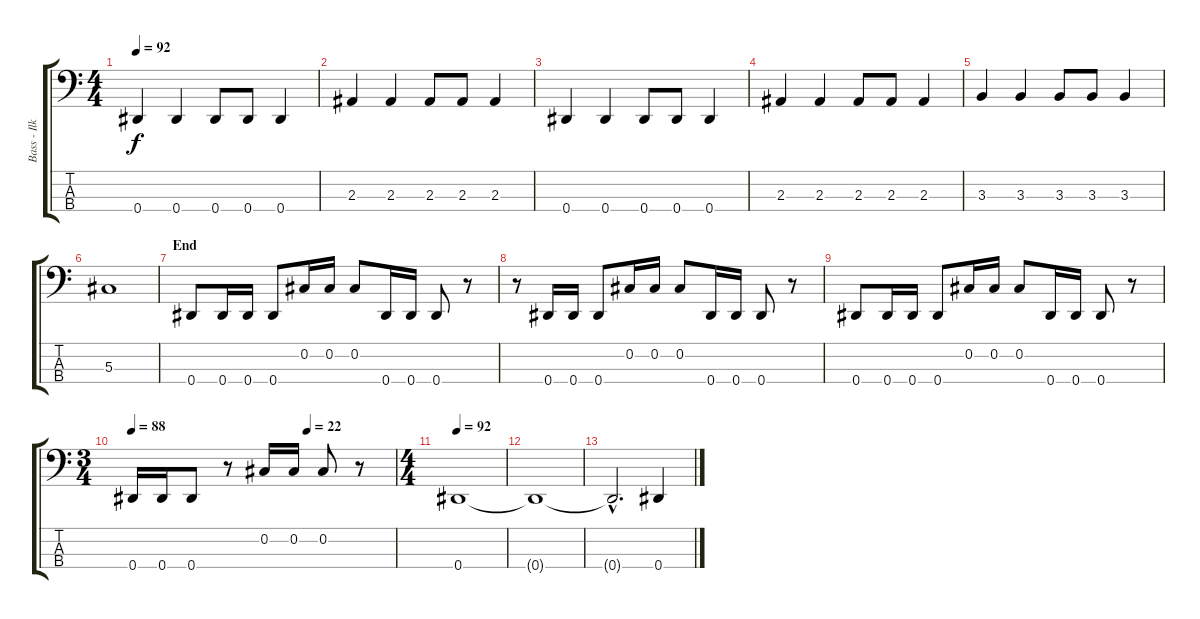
\track ("Bass - Ilker Erstin" "Bass - Ilk") {instrument electricbassfinger}
\staff {score tabs}
\tuning (Gb2 Db2 Ab1 Eb1) {hide}
\ts (4 4)
\tempo 92
\clef f4
\ks c
0.4.4{dy f} 0.4.4 0.4.8 0.4.8 0.4.4 |
2.3.4 2.3.4 2.3.8 2.3.8 2.3.4 |
0.4.4 0.4.4 0.4.8 0.4.8 0.4.4 |
2.3.4 2.3.4 2.3.8 2.3.8 2.3.4 |
3.3.4 3.3.4 3.3.8 3.3.8 3.3.4 |
5.3.1 |
\section ("" "End")
0.4.8 0.4.16 0.4.16 0.4.8 0.2.16 0.2.16 0.2.8 0.4.16 0.4.16 0.4.8 r.8 |
r.8 0.4.16 0.4.16 0.4.8 0.2.16 0.2.16 0.2.8 0.4.16 0.4.16 0.4.8 r.8 |
0.4.8 0.4.16 0.4.16 0.4.8 0.2.16 0.2.16 0.2.8 0.4.16 0.4.16 0.4.8 r.8 |
\ts (3 4)
\tempo 88
\tempo (22 0.6666666666666666)
0.4.16 0.4.16 0.4.8 r.8 0.2.16 0.2.16 0.2.8 r.8 |
\ts (4 4)
\tempo 92
0.4.1 |
0.4{t}.1 |
0.4{hac t}.2{d volume 8} 0.4.4{volume 15}
